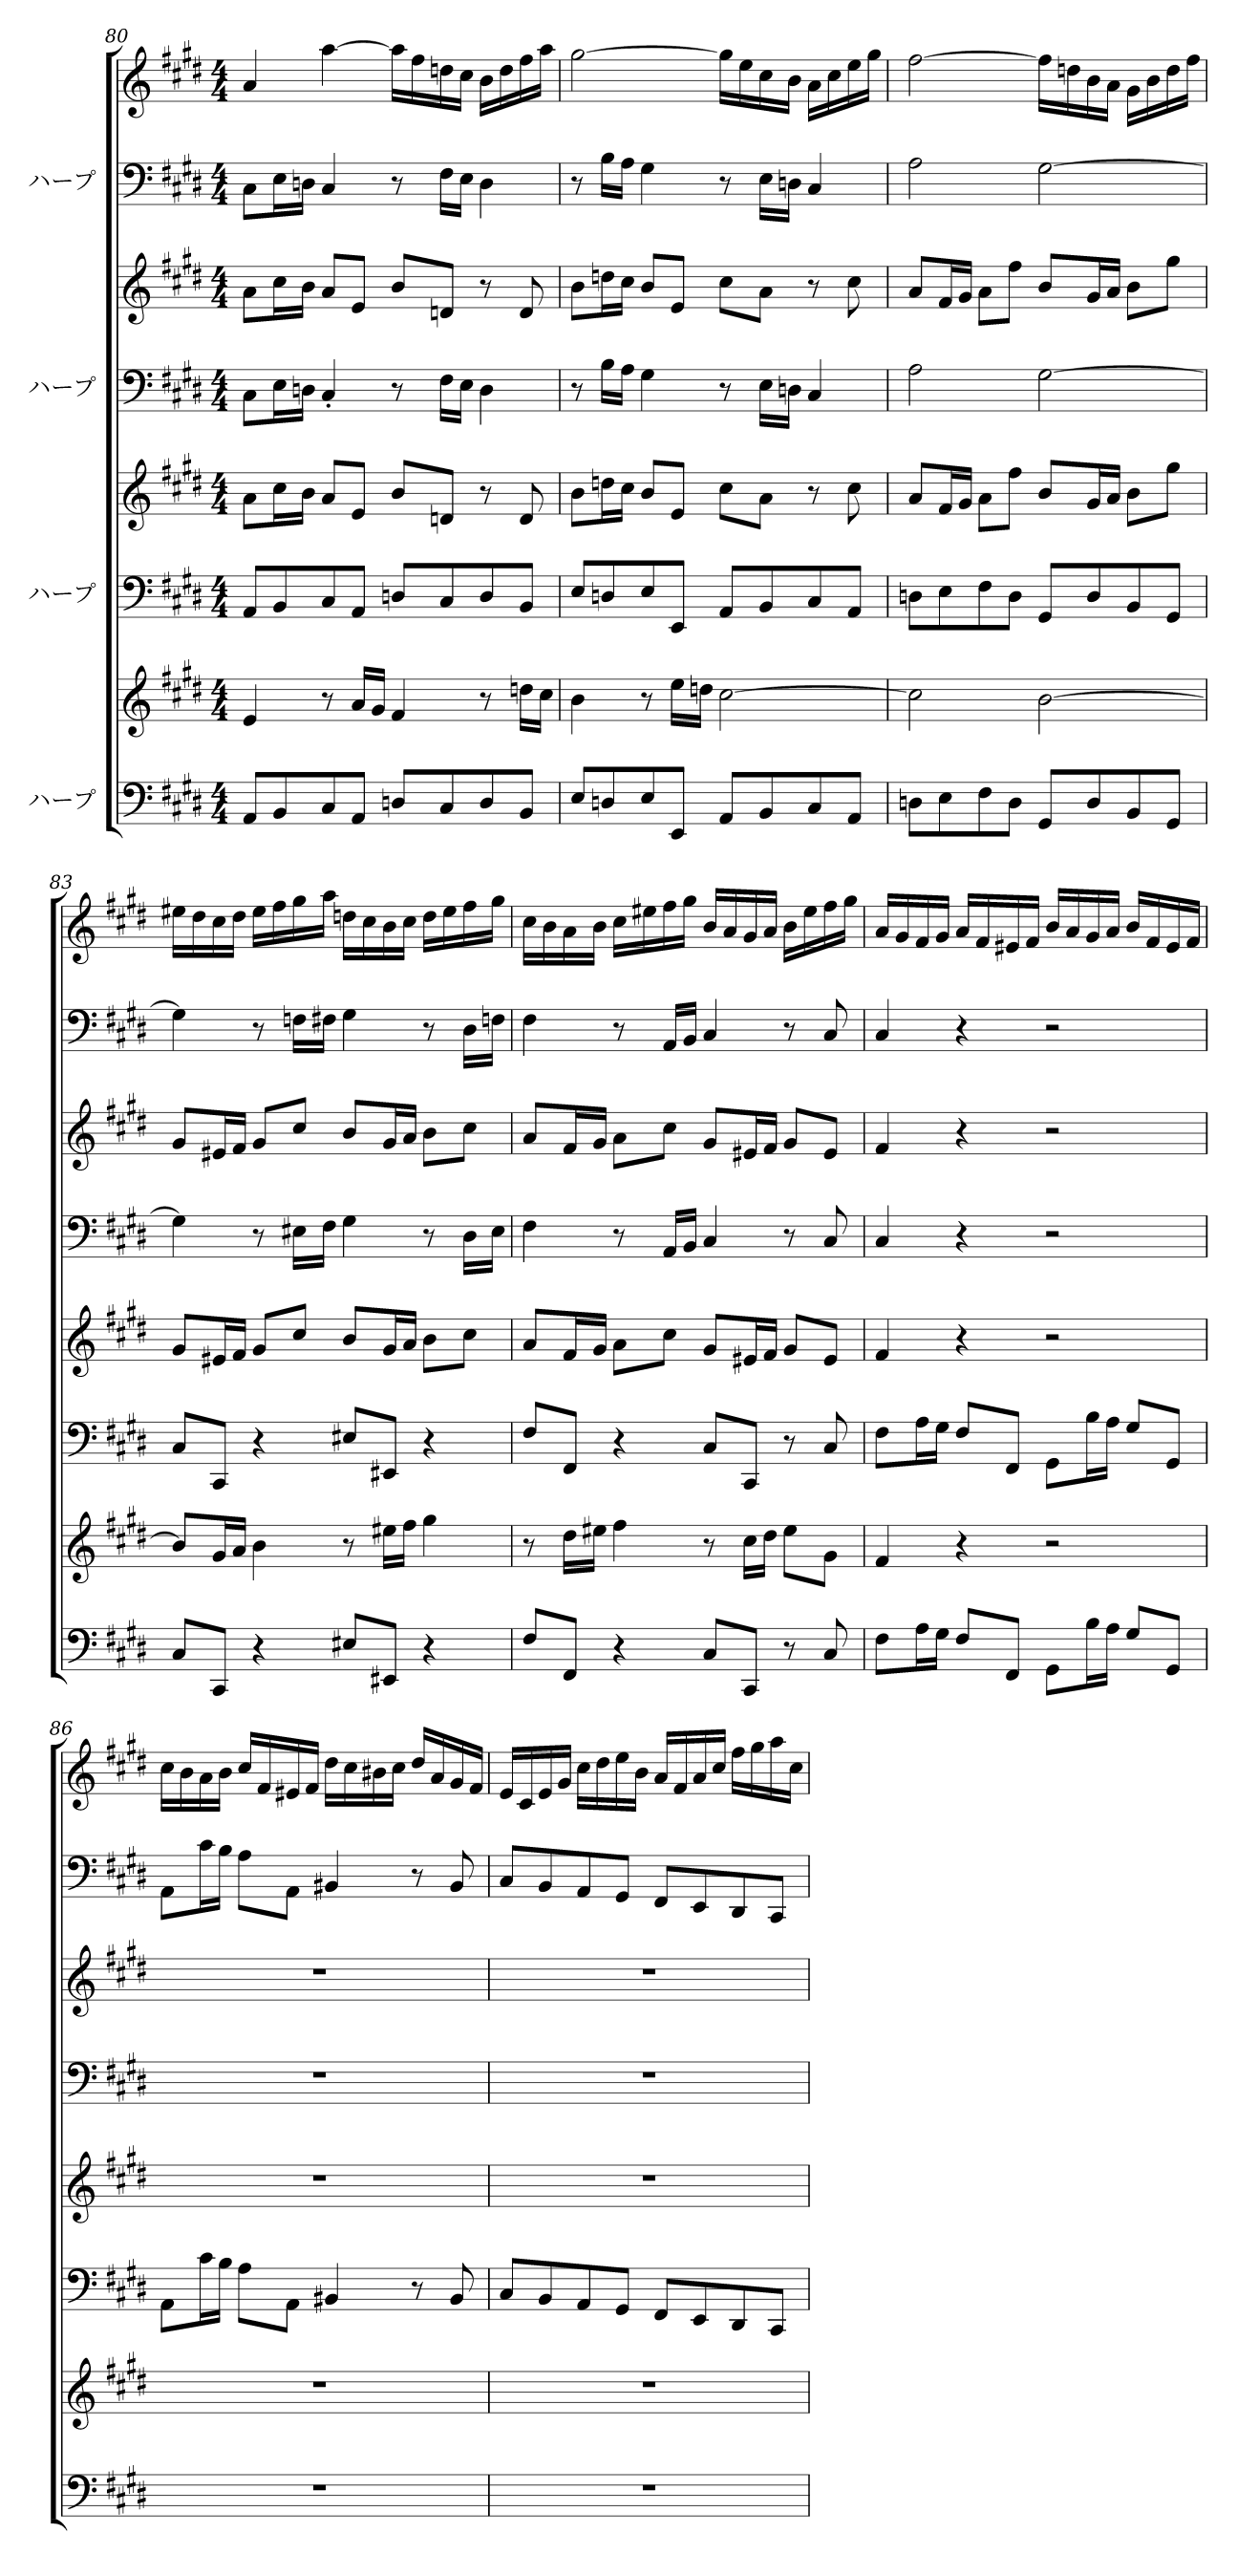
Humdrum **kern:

**kern	**kern	**kern	**kern	**kern	**kern	**kern	**kern
*part4	*part4	*part3	*part3	*part2	*part2	*part1	*part1
*staff8	*staff7	*staff6	*staff5	*staff4	*staff3	*staff2	*staff1
*I"ハープ	*	*I"ハープ	*	*I"ハープ	*	*I"ハープ	*
!!LO:PB:g=z
*clefF4	*clefG2	*clefF4	*clefG2	*clefF4	*clefG2	*clefF4	*clefG2
*k[f#c#g#d#]	*k[f#c#g#d#]	*k[f#c#g#d#]	*k[f#c#g#d#]	*k[f#c#g#d#]	*k[f#c#g#d#]	*k[f#c#g#d#]	*k[f#c#g#d#]
*M4/4	*M4/4	*M4/4	*M4/4	*M4/4	*M4/4	*M4/4	*M4/4
=80	=80	=80	=80	=80	=80	=80	=80
8AA/L	4e/	8AA/L	8a\L	8C#\L	8a\L	8C#\L	4a/
8BB/	.	8BB/	16cc#\L	16E\L	16cc#\L	16E\L	.
.	.	.	16b\JJ	16Dn\JJ	16b\JJ	16Dn\JJ	.
8C#/	8r	8C#/	8a/L	4C#'/	8a/L	4C#/	[4aa\
8AA/J	16a/LL	8AA/J	8e/J	.	8e/J	.	.
.	16g#/JJ	.	.	.	.	.	.
8Dn/L	4f#/	8Dn/L	8b/L	8r	8b/L	8r	16aa\LL]
.	.	.	.	.	.	.	16ff#\
8C#/	.	8C#/	8dn/J	16F#\LL	8dn/J	16F#\LL	16ddn\
.	.	.	.	16E\JJ	.	16E\JJ	16cc#\JJ
8D/	8r	8D/	8r	4D\	8r	4D\	16b\LL
.	.	.	.	.	.	.	16dd\
8BB/J	16ddn\LL	8BB/J	8d/	.	8d/	.	16ff#\
.	16cc#\JJ	.	.	.	.	.	16aa\JJ
=81	=81	=81	=81	=81	=81	=81	=81
8E/L	4b\	8E/L	8b\L	8r	8b\L	8r	[2gg#\
8Dn/	.	8Dn/	16ddn\L	16B\LL	16ddn\L	16B\LL	.
.	.	.	16cc#\JJ	16A\JJ	16cc#\JJ	16A\JJ	.
8E/	8r	8E/	8b/L	4G#\	8b/L	4G#\	.
8EE/J	16ee\LL	8EE/J	8e/J	.	8e/J	.	.
.	16ddn\JJ	.	.	.	.	.	.
8AA/L	[2cc#\	8AA/L	8cc#\L	8r	8cc#\L	8r	16gg#\LL]
.	.	.	.	.	.	.	16ee\
8BB/	.	8BB/	8a\J	16E\LL	8a\J	16E\LL	16cc#\
.	.	.	.	16Dn\JJ	.	16Dn\JJ	16b\JJ
8C#/	.	8C#/	8r	4C#/	8r	4C#/	16a\LL
.	.	.	.	.	.	.	16cc#\
8AA/J	.	8AA/J	8cc#\	.	8cc#\	.	16ee\
.	.	.	.	.	.	.	16gg#\JJ
=82	=82	=82	=82	=82	=82	=82	=82
8Dn\L	2cc#\]	8Dn\L	8a/L	2A\	8a/L	2A\	[2ff#\
8E\	.	8E\	16f#/L	.	16f#/L	.	.
.	.	.	16g#/JJ	.	16g#/JJ	.	.
8F#\	.	8F#\	8a\L	.	8a\L	.	.
8D\J	.	8D\J	8ff#\J	.	8ff#\J	.	.
8GG#/L	[2b\	8GG#/L	8b/L	[2G#\	8b/L	[2G#\	16ff#\LL]
.	.	.	.	.	.	.	16ddn\
8D/	.	8D/	16g#/L	.	16g#/L	.	16b\
.	.	.	16a/JJ	.	16a/JJ	.	16a\JJ
8BB/	.	8BB/	8b\L	.	8b\L	.	16g#\LL
.	.	.	.	.	.	.	16b\
8GG#/J	.	8GG#/J	8gg#\J	.	8gg#\J	.	16dd\
.	.	.	.	.	.	.	16ff#\JJ
!!LO:PB:g=z
=83	=83	=83	=83	=83	=83	=83	=83
8C#/L	8b/L]	8C#/L	8g#/L	4G#\]	8g#/L	4G#\]	16ee#X\LL
.	.	.	.	.	.	.	16dd#\
8CC#/J	16g#/L	8CC#/J	16e#X/L	.	16e#X/L	.	16cc#\
.	16a/JJ	.	16f#/JJ	.	16f#/JJ	.	16dd#\JJ
4r	4b\	4r	8g#/L	8r	8g#/L	8r	16ee#\LL
.	.	.	.	.	.	.	16ff#\
.	.	.	8cc#/J	16E#X\LL	8cc#/J	16Fn\LL	16gg#\
.	.	.	.	16F#\JJ	.	16F#X\JJ	16aa\JJ
8E#X/L	8r	8E#X/L	8b/L	4G#\	8b/L	4G#\	16ddn\LL
.	.	.	.	.	.	.	16cc#\
8EE#X/J	16ee#X\LL	8EE#X/J	16g#/L	.	16g#/L	.	16b\
.	16ff#\JJ	.	16a/JJ	.	16a/JJ	.	16cc#\JJ
4r	4gg#\	4r	8b\L	8r	8b\L	8r	16dd\LL
.	.	.	.	.	.	.	16ee#\
.	.	.	8cc#\J	16D#\LL	8cc#\J	16D#\LL	16ff#\
.	.	.	.	16E#\JJ	.	16Fn\JJ	16gg#\JJ
=84	=84	=84	=84	=84	=84	=84	=84
8F#/L	8r	8F#/L	8a/L	4F#\	8a/L	4F#\	16cc#\LL
.	.	.	.	.	.	.	16b\
8FF#/J	16dd#\LL	8FF#/J	16f#/L	.	16f#/L	.	16a\
.	16ee#X\JJ	.	16g#/JJ	.	16g#/JJ	.	16b\JJ
4r	4ff#\	4r	8a\L	8r	8a\L	8r	16cc#\LL
.	.	.	.	.	.	.	16ee#X\
.	.	.	8cc#\J	16AA/LL	8cc#\J	16AA/LL	16ff#\
.	.	.	.	16BB/JJ	.	16BB/JJ	16gg#\JJ
8C#/L	8r	8C#/L	8g#/L	4C#/	8g#/L	4C#/	16b/LL
.	.	.	.	.	.	.	16a/
8CC#/J	16cc#\LL	8CC#/J	16e#X/L	.	16e#X/L	.	16g#/
.	16dd#\JJ	.	16f#/JJ	.	16f#/JJ	.	16a/JJ
8r	8ee#\L	8r	8g#/L	8r	8g#/L	8r	16b\LL
.	.	.	.	.	.	.	16ee#\
8C#/	8g#\J	8C#/	8e#/J	8C#/	8e#/J	8C#/	16ff#\
.	.	.	.	.	.	.	16gg#\JJ
!!LO:PB:g=z
=85	=85	=85	=85	=85	=85	=85	=85
8F#\L	4f#/	8F#\L	4f#/	4C#/	4f#/	4C#/	16a/LL
.	.	.	.	.	.	.	16g#/
16A\L	.	16A\L	.	.	.	.	16f#/
16G#\JJ	.	16G#\JJ	.	.	.	.	16g#/JJ
8F#/L	4r	8F#/L	4r	4r	4r	4r	16a/LL
.	.	.	.	.	.	.	16f#/
8FF#/J	.	8FF#/J	.	.	.	.	16e#X/
.	.	.	.	.	.	.	16f#/JJ
8GG#\L	2r	8GG#\L	2r	2r	2r	2r	16b/LL
.	.	.	.	.	.	.	16a/
16B\L	.	16B\L	.	.	.	.	16g#/
16A\JJ	.	16A\JJ	.	.	.	.	16a/JJ
8G#/L	.	8G#/L	.	.	.	.	16b/LL
.	.	.	.	.	.	.	16f#/
8GG#/J	.	8GG#/J	.	.	.	.	16e#/
.	.	.	.	.	.	.	16f#/JJ
=86	=86	=86	=86	=86	=86	=86	=86
1r	1r	8AA\L	1r	1r	1r	8AA\L	16cc#\LL
.	.	.	.	.	.	.	16b\
.	.	16c#\L	.	.	.	16c#\L	16a\
.	.	16B\JJ	.	.	.	16B\JJ	16b\JJ
.	.	8A\L	.	.	.	8A\L	16cc#/LL
.	.	.	.	.	.	.	16f#/
.	.	8AA\J	.	.	.	8AA\J	16e#X/
.	.	.	.	.	.	.	16f#/JJ
.	.	4BB#X/	.	.	.	4BB#X/	16dd#\LL
.	.	.	.	.	.	.	16cc#\
.	.	.	.	.	.	.	16b#X\
.	.	.	.	.	.	.	16cc#\JJ
.	.	8r	.	.	.	8r	16dd#/LL
.	.	.	.	.	.	.	16a/
.	.	8BB#/	.	.	.	8BB#/	16g#/
.	.	.	.	.	.	.	16f#/JJ
!!LO:PB:g=z
=87	=87	=87	=87	=87	=87	=87	=87
1r	1r	8C#/L	1r	1r	1r	8C#/L	16e/LL
.	.	.	.	.	.	.	16c#/
.	.	8BB/	.	.	.	8BB/	16e/
.	.	.	.	.	.	.	16g#/JJ
.	.	8AA/	.	.	.	8AA/	16cc#\LL
.	.	.	.	.	.	.	16dd#\
.	.	8GG#/J	.	.	.	8GG#/J	16ee\
.	.	.	.	.	.	.	16b\JJ
.	.	8FF#/L	.	.	.	8FF#/L	16a/LL
.	.	.	.	.	.	.	16f#/
.	.	8EE/	.	.	.	8EE/	16a/
.	.	.	.	.	.	.	16cc#/JJ
.	.	8DD#/	.	.	.	8DD#/	16ff#\LL
.	.	.	.	.	.	.	16gg#\
.	.	8CC#/J	.	.	.	8CC#/J	16aa\
.	.	.	.	.	.	.	16cc#\JJ
=	=	=	=	=	=	=	=
*-	*-	*-	*-	*-	*-	*-	*-
